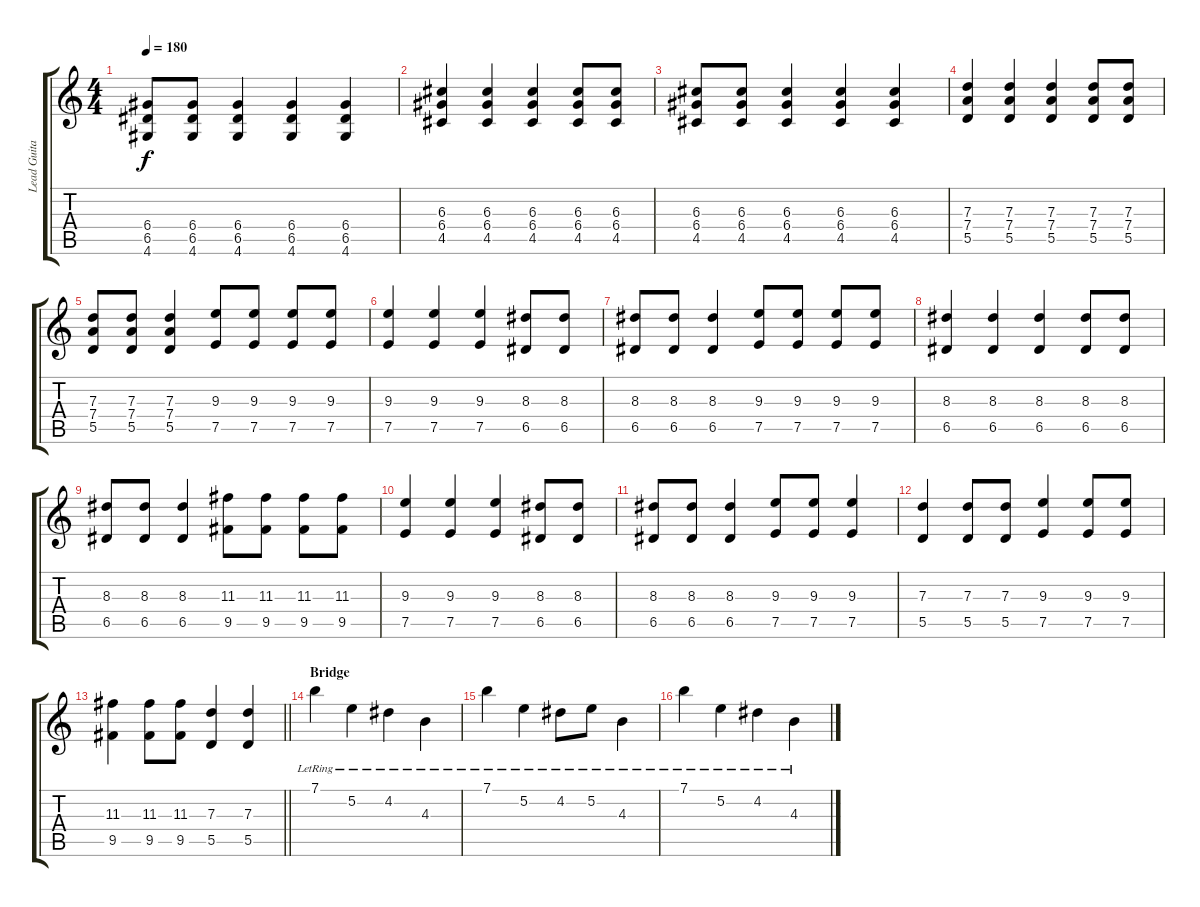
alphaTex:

\track ("Lead Guitar (J.H. Park)" "Lead Guita") {instrument overdrivenguitar}
\staff {score tabs}
\tuning (E4 B3 G3 D3 A2 E2) {hide}
\ts (4 4)
\tempo 180
\clef g2
\ks c
(6.4 6.5 4.6).8{dy f} (6.4 6.5 4.6).8 (6.4 6.5 4.6).4 (6.4 6.5 4.6).4 (6.4 6.5 4.6).4 |
(6.3 6.4 4.5).4 (6.3 6.4 4.5).4 (6.3 6.4 4.5).4 (6.3 6.4 4.5).8 (6.3 6.4 4.5).8 |
(6.3 6.4 4.5).8 (6.3 6.4 4.5).8 (6.3 6.4 4.5).4 (6.3 6.4 4.5).4 (6.3 6.4 4.5).4 |
(7.3 7.4 5.5).4 (7.3 7.4 5.5).4 (7.3 7.4 5.5).4 (7.3 7.4 5.5).8 (7.3 7.4 5.5).8 |
(7.3 7.4 5.5).8 (7.3 7.4 5.5).8 (7.3 7.4 5.5).4 (9.3 7.5).8 (9.3 7.5).8 (9.3 7.5).8 (9.3 7.5).8 |
(9.3 7.5).4 (9.3 7.5).4 (9.3 7.5).4 (8.3 6.5).8 (8.3 6.5).8 |
(8.3 6.5).8 (8.3 6.5).8 (8.3 6.5).4 (9.3 7.5).8 (9.3 7.5).8 (9.3 7.5).8 (9.3 7.5).8 |
(8.3 6.5).4 (8.3 6.5).4 (8.3 6.5).4 (8.3 6.5).8 (8.3 6.5).8 |
(8.3 6.5).8 (8.3 6.5).8 (8.3 6.5).4 (11.3 9.5).8 (11.3 9.5).8 (11.3 9.5).8 (11.3 9.5).8 |
(9.3 7.5).4 (9.3 7.5).4 (9.3 7.5).4 (8.3 6.5).8 (8.3 6.5).8 |
(8.3 6.5).8 (8.3 6.5).8 (8.3 6.5).4 (9.3 7.5).8 (9.3 7.5).8 (9.3 7.5).4 |
(7.3 5.5).4 (7.3 5.5).8 (7.3 5.5).8 (9.3 7.5).4 (9.3 7.5).8 (9.3 7.5).8 |
\barLineRight lightlight
(11.3 9.5).4 (11.3 9.5).8 (11.3 9.5).8 (7.3 5.5).4 (7.3 5.5).4 |
\section ("" "Bridge")
7.1{lr}.4{instrument electricguitarclean} 5.2{lr}.4 4.2{lr}.4 4.3{lr}.4 |
7.1{lr}.4 5.2{lr}.4 4.2{lr}.8 5.2{lr}.8 4.3{lr}.4 |
7.1{lr}.4 5.2{lr}.4 4.2{lr}.4 4.3{lr}.4
